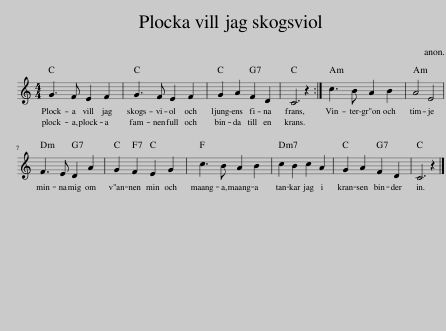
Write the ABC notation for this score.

X:1
L:1/8
M:4/4
I:linebreak $
K:C
V:1 treble
V:1
 G3 F E2 F2 | G3 F E2 F2 | G2 A2 F2 D2 | C6 z2 :| c3 B A2 B2 | %5
 A4 E4 |$ F3 E D2 A2 | G2 F2 E2 G2 | c3 B A2 B2 | c2 B2 c2 A2 | %10
 G2 A2 F2 D2 | C6 z2 |] %12
